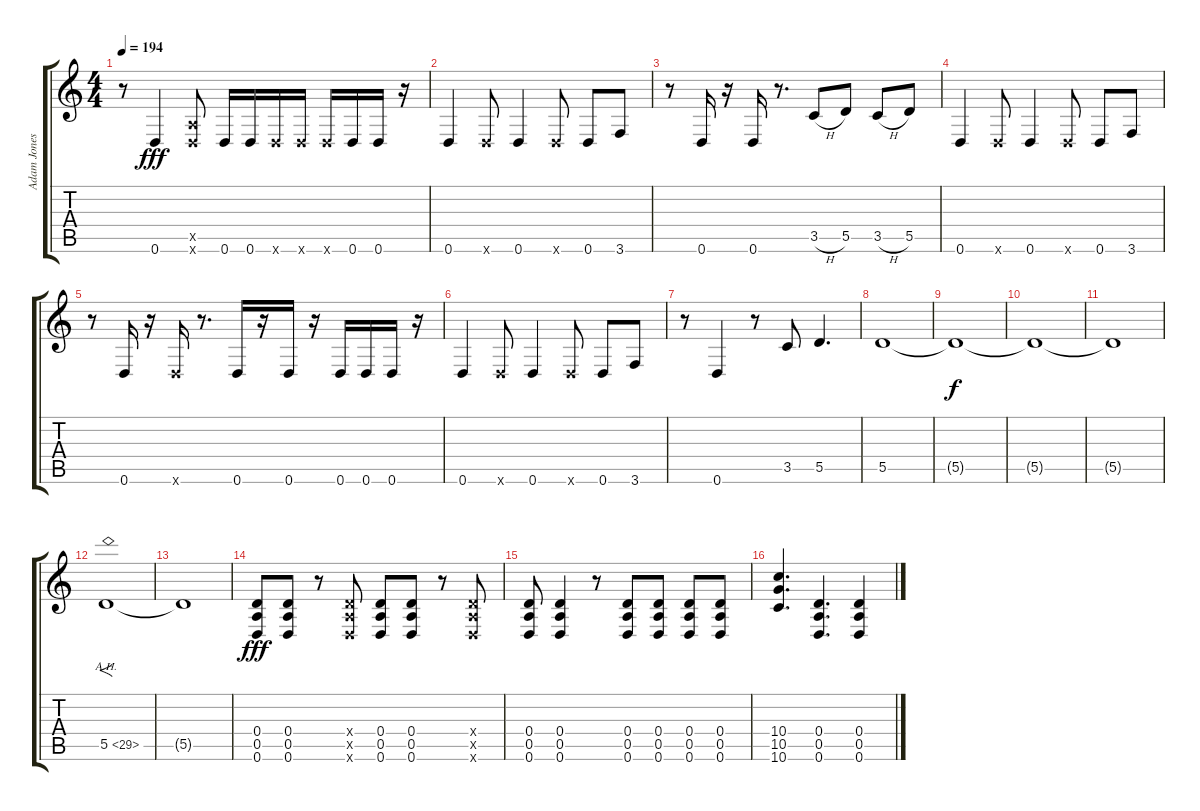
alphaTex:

\track ("Adam Jones" "Adam Jones") {instrument distortionguitar}
\staff {score tabs}
\tuning (E4 B3 G3 D3 A2 D2) {hide}
\ts (4 4)
\tempo 194
\clef g2
\ks c
r.8{dy fff} 0.6.4 (0.5{x} 0.6{x}).8 0.6.16 0.6.16 0.6{x}.16 0.6{x}.16 0.6{x}.16 0.6.16 0.6.16 r.16 |
0.6.4 0.6{x}.8 0.6.4 0.6{x}.8 0.6.8 3.6.8 |
r.8 0.6.16 r.16 0.6.16 r.8{d} 3.5{h}.8 5.5.8 3.5{h}.8 5.5.8 |
0.6.4 0.6{x}.8 0.6.4 0.6{x}.8 0.6.8 3.6.8 |
r.8 0.6.16 r.16 0.6{x}.16 r.8{d} 0.6.16 r.16 0.6.16 r.16 0.6.16 0.6.16 0.6.16 r.16 |
0.6.4 0.6{x}.8 0.6.4 0.6{x}.8 0.6.8 3.6.8 |
r.8 0.6.4 r.8 3.5.8 5.5.4{d} |
5.5.1 |
5.5{t}.1{dy f} |
5.5{t}.1 |
5.5{t}.1 |
5.5{ah 24}.1{f} |
5.5{t}.1 |
(0.4 0.5 0.6).8{dy fff} (0.4 0.5 0.6).8 r.8 (0.4{x} 0.5{x} 0.6{x}).8 (0.4 0.5 0.6).8 (0.4 0.5 0.6).8 r.8 (0.4{x} 0.5{x} 0.6{x}).8 |
(0.4 0.5 0.6).8 (0.4 0.5 0.6).4 r.8 (0.4 0.5 0.6).8 (0.4 0.5 0.6).8 (0.4 0.5 0.6).8 (0.4 0.5 0.6).8 |
(10.4 10.5 10.6).4{d} (0.4 0.5 0.6).4{d} (0.4 0.5 0.6).4
